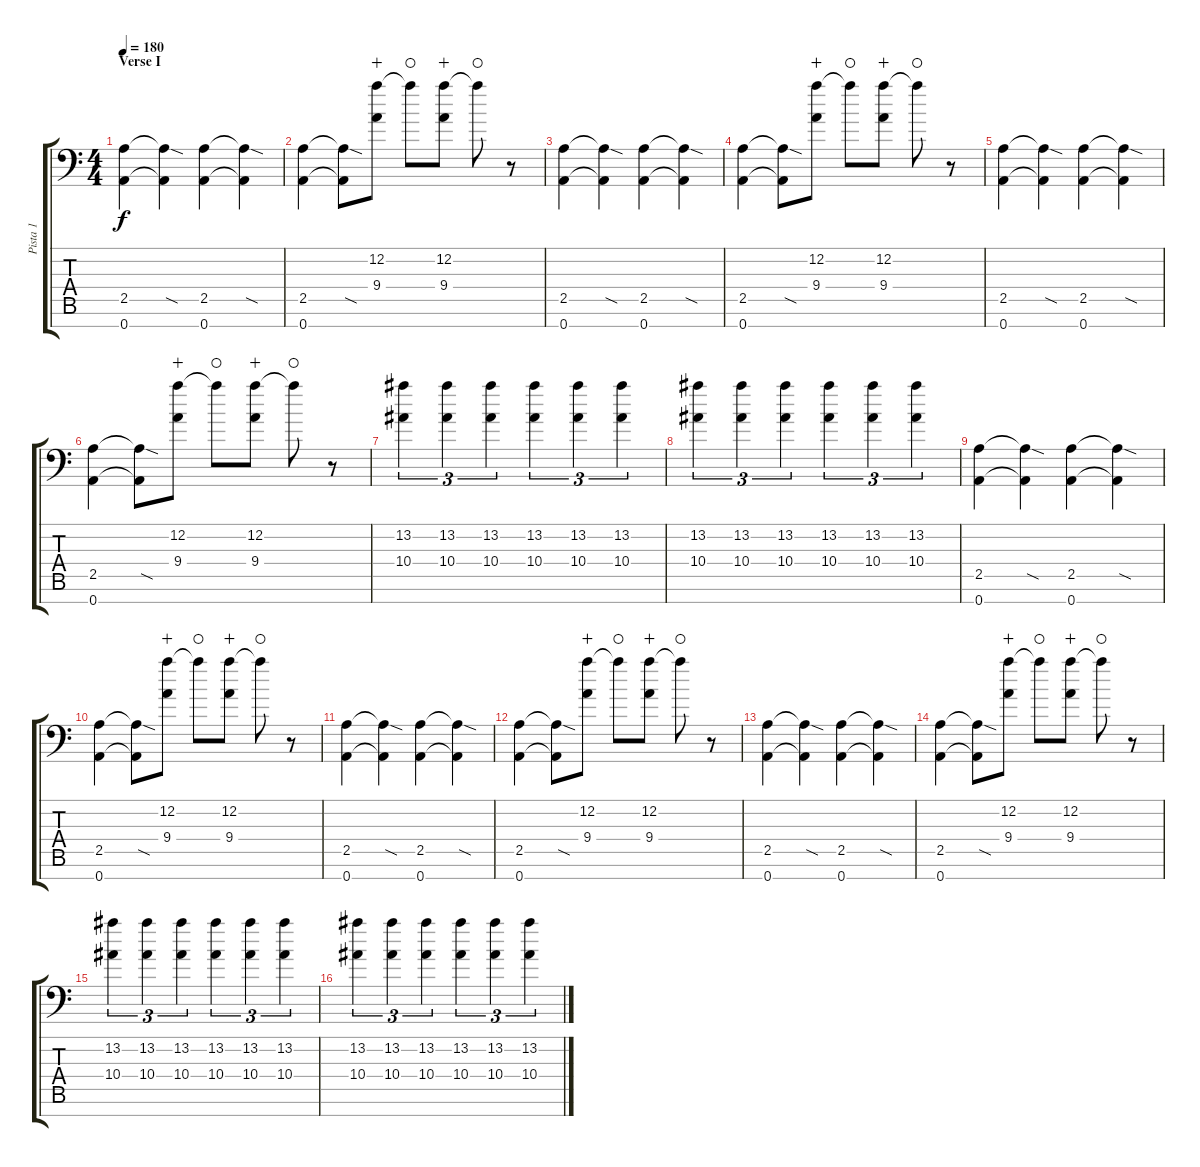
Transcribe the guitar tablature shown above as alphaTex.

\track ("Pista 1" "Pista 1") {instrument overdrivenguitar}
\staff {score tabs}
\tuning (D4 A3 F3 C3 G2 D2 A1) {hide}
\ts (4 4)
\section ("" "Verse I")
\tempo 180
\clef f4
\ks c
(2.5 0.7).4{dy f} (2.5{sod t} 0.7{t}).4 (2.5 0.7).4 (2.5{sod t} 0.7{t}).4 |
(2.5 0.7).4 (2.5{sod t} 0.7{t}).8 (12.2 9.4).8{wahc} 12.2{t}.8{waho} (12.2 9.4).8{wahc} 12.2{t}.8{waho} r.8 |
(2.5 0.7).4 (2.5{sod t} 0.7{t}).4 (2.5 0.7).4 (2.5{sod t} 0.7{t}).4 |
(2.5 0.7).4 (2.5{sod t} 0.7{t}).8 (12.2 9.4).8{wahc} 12.2{t}.8{waho} (12.2 9.4).8{wahc} 12.2{t}.8{waho} r.8 |
(2.5 0.7).4 (2.5{sod t} 0.7{t}).4 (2.5 0.7).4 (2.5{sod t} 0.7{t}).4 |
(2.5 0.7).4 (2.5{sod t} 0.7{t}).8 (12.2 9.4).8{wahc} 12.2{t}.8{waho} (12.2 9.4).8{wahc} 12.2{t}.8{waho} r.8 |
(13.2 10.4).4{tu (3 2)} (13.2 10.4).4{tu (3 2)} (13.2 10.4).4{tu (3 2)} (13.2 10.4).4{tu (3 2)} (13.2 10.4).4{tu (3 2)} (13.2 10.4).4{tu (3 2)} |
(13.2 10.4).4{tu (3 2)} (13.2 10.4).4{tu (3 2)} (13.2 10.4).4{tu (3 2)} (13.2 10.4).4{tu (3 2)} (13.2 10.4).4{tu (3 2)} (13.2 10.4).4{tu (3 2)} |
(2.5 0.7).4 (2.5{sod t} 0.7{t}).4 (2.5 0.7).4 (2.5{sod t} 0.7{t}).4 |
(2.5 0.7).4 (2.5{sod t} 0.7{t}).8 (12.2 9.4).8{wahc} 12.2{t}.8{waho} (12.2 9.4).8{wahc} 12.2{t}.8{waho} r.8 |
(2.5 0.7).4 (2.5{sod t} 0.7{t}).4 (2.5 0.7).4 (2.5{sod t} 0.7{t}).4 |
(2.5 0.7).4 (2.5{sod t} 0.7{t}).8 (12.2 9.4).8{wahc} 12.2{t}.8{waho} (12.2 9.4).8{wahc} 12.2{t}.8{waho} r.8 |
(2.5 0.7).4 (2.5{sod t} 0.7{t}).4 (2.5 0.7).4 (2.5{sod t} 0.7{t}).4 |
(2.5 0.7).4 (2.5{sod t} 0.7{t}).8 (12.2 9.4).8{wahc} 12.2{t}.8{waho} (12.2 9.4).8{wahc} 12.2{t}.8{waho} r.8 |
(13.2 10.4).4{tu (3 2)} (13.2 10.4).4{tu (3 2)} (13.2 10.4).4{tu (3 2)} (13.2 10.4).4{tu (3 2)} (13.2 10.4).4{tu (3 2)} (13.2 10.4).4{tu (3 2)} |
(13.2 10.4).4{tu (3 2)} (13.2 10.4).4{tu (3 2)} (13.2 10.4).4{tu (3 2)} (13.2 10.4).4{tu (3 2)} (13.2 10.4).4{tu (3 2)} (13.2 10.4).4{tu (3 2)}
